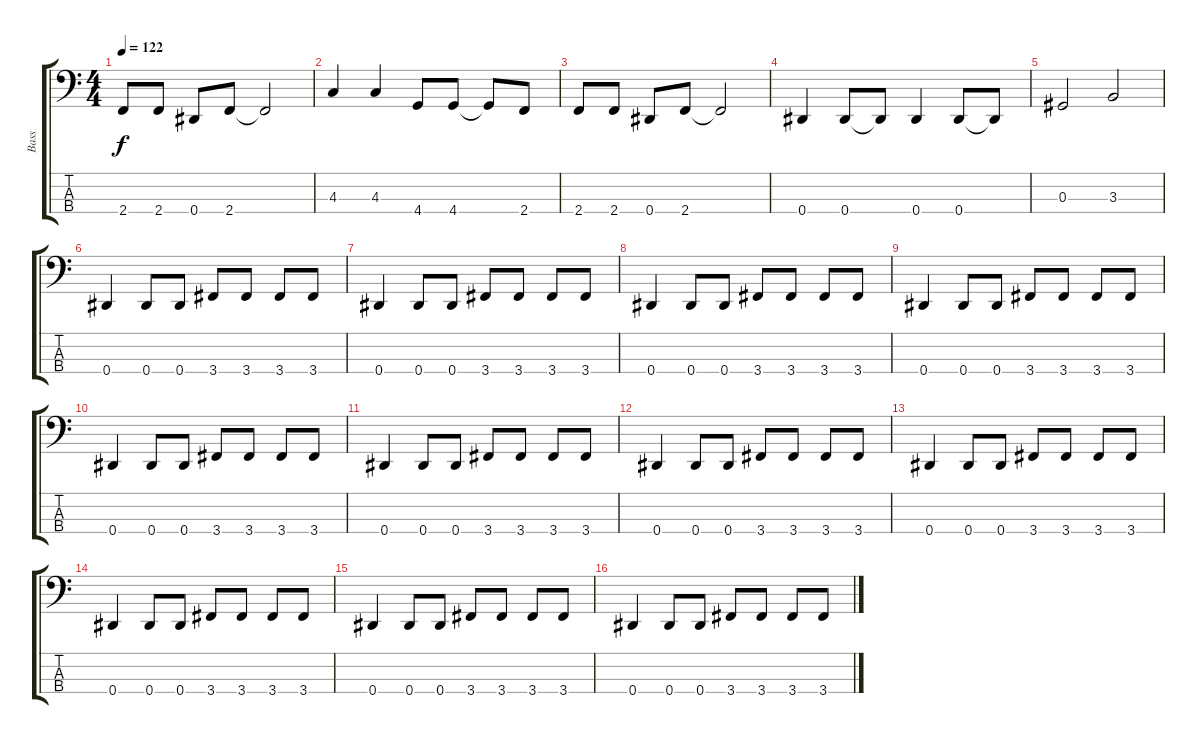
\track ("Bass" "Bass") {instrument acousticbass}
\staff {score tabs}
\tuning (Gb2 Db2 Ab1 Eb1) {hide}
\ts (4 4)
\tempo 122
\clef f4
\ks c
2.4.8{dy f} 2.4.8 0.4.8 2.4.8 2.4{t}.2 |
4.3.4 4.3.4 4.4.8 4.4.8 4.4{t}.8 2.4.8 |
2.4.8 2.4.8 0.4.8 2.4.8 2.4{t}.2 |
0.4.4 0.4.8 0.4{t}.8 0.4.4 0.4.8 0.4{t}.8 |
0.3.2 3.3.2 |
0.4.4 0.4.8 0.4.8 3.4.8 3.4.8 3.4.8 3.4.8 |
0.4.4 0.4.8 0.4.8 3.4.8 3.4.8 3.4.8 3.4.8 |
0.4.4 0.4.8 0.4.8 3.4.8 3.4.8 3.4.8 3.4.8 |
0.4.4 0.4.8 0.4.8 3.4.8 3.4.8 3.4.8 3.4.8 |
0.4.4 0.4.8 0.4.8 3.4.8 3.4.8 3.4.8 3.4.8 |
0.4.4 0.4.8 0.4.8 3.4.8 3.4.8 3.4.8 3.4.8 |
0.4.4 0.4.8 0.4.8 3.4.8 3.4.8 3.4.8 3.4.8 |
0.4.4 0.4.8 0.4.8 3.4.8 3.4.8 3.4.8 3.4.8 |
0.4.4 0.4.8 0.4.8 3.4.8 3.4.8 3.4.8 3.4.8 |
0.4.4 0.4.8 0.4.8 3.4.8 3.4.8 3.4.8 3.4.8 |
0.4.4 0.4.8 0.4.8 3.4.8 3.4.8 3.4.8 3.4.8
